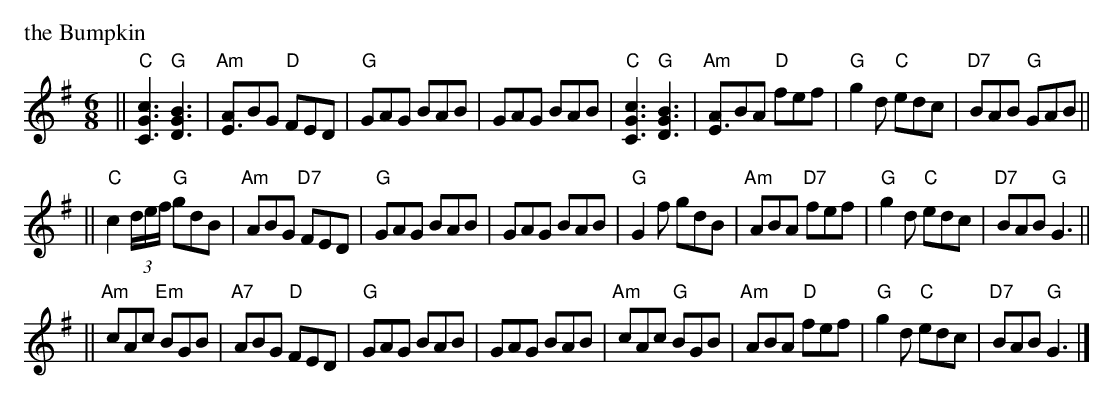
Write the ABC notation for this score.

X:1
P: the Bumpkin
M:6/8
L:1/8
K:G
|| "C"[c3G3C3] "G"[B3G3D3] | "Am"[AE3]BG "D"FED | "G"GAG BAB | GAG BAB \
|  "C"[c3G3C3] "G"[B3G3D3] | "Am"[AE3]BA "D"fef | "G"g2d "C"edc | "D7"BAB "G"GAB ||
|| "C"c2(3d/e/f/ "G"gdB | "Am"ABG "D7"FED | "G"GAG BAB | GAG BAB \
| "G"G2f gdB | "Am"ABA "D7"fef | "G"g2d "C"edc | "D7"BAB "G"G3 ||
|| "Am"cAc "Em"BGB | "A7"ABG "D"FED | "G"GAG BAB | GAG BAB \
|  "Am"cAc "G"BGB | "Am"ABA "D"fef | "G"g2d "C"edc | "D7"BAB "G"G3 |]
